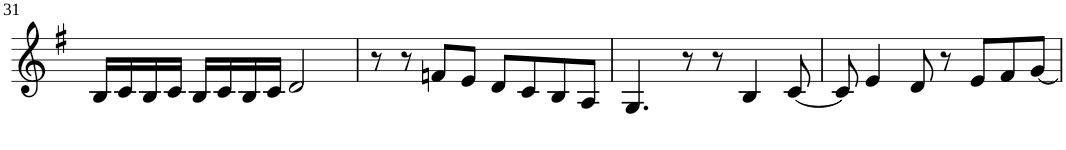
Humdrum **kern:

**kern
*part1
*staff1
*I"Violin
!!LO:PB:g=z
*clefG2
*k[f#]
*G:
*M4/4
=31
16B/LL
16c/
16B/
16c/JJ
16B/LL
16c/
16B/
16c/JJ
2d/
=32
8r
8r
8fn/L
8e/J
8d/L
8c/
8B/
8A/J
=33
4.G/
8r
8r
4B/
[8c/
=34
8c/]
4e/
8d/
8r
8e/L
8f#/
[8g/J
=
*-
